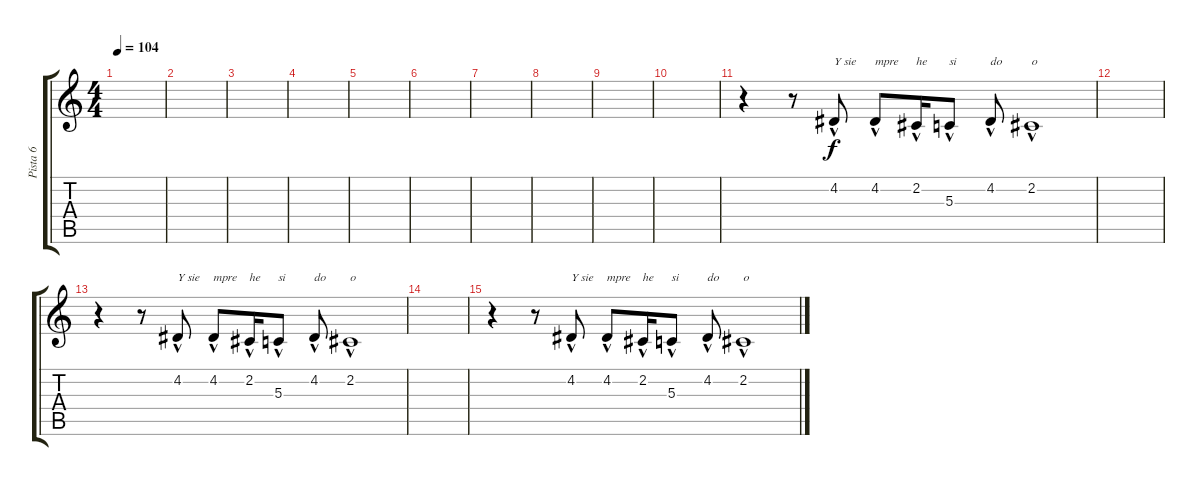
\track ("Pista 6" "Pista 6") {instrument trumpet}
\staff {score tabs}
\tuning (E4 B3 G3 D3 A2 E2) {hide}
\ts (4 4)
\tempo 104
\clef g2
\ks c
|
|
|
|
|
|
|
|
|
|
r.4 r.8 4.2{hac}.8{txt "Y sie"} 4.2{hac}.8{txt "mpre"} 2.2{hac}.16{txt "he"} 5.3{hac}.8{txt "si"} 4.2{hac}.8{txt "do"} 2.2{hac}.1{txt "o"} |
|
r.4 r.8 4.2{hac}.8{txt "Y sie"} 4.2{hac}.8{txt "mpre"} 2.2{hac}.16{txt "he"} 5.3{hac}.8{txt "si"} 4.2{hac}.8{txt "do"} 2.2{hac}.1{txt "o"} |
|
r.4 r.8 4.2{hac}.8{txt "Y sie"} 4.2{hac}.8{txt "mpre"} 2.2{hac}.16{txt "he"} 5.3{hac}.8{txt "si"} 4.2{hac}.8{txt "do"} 2.2{hac}.1{txt "o"}
